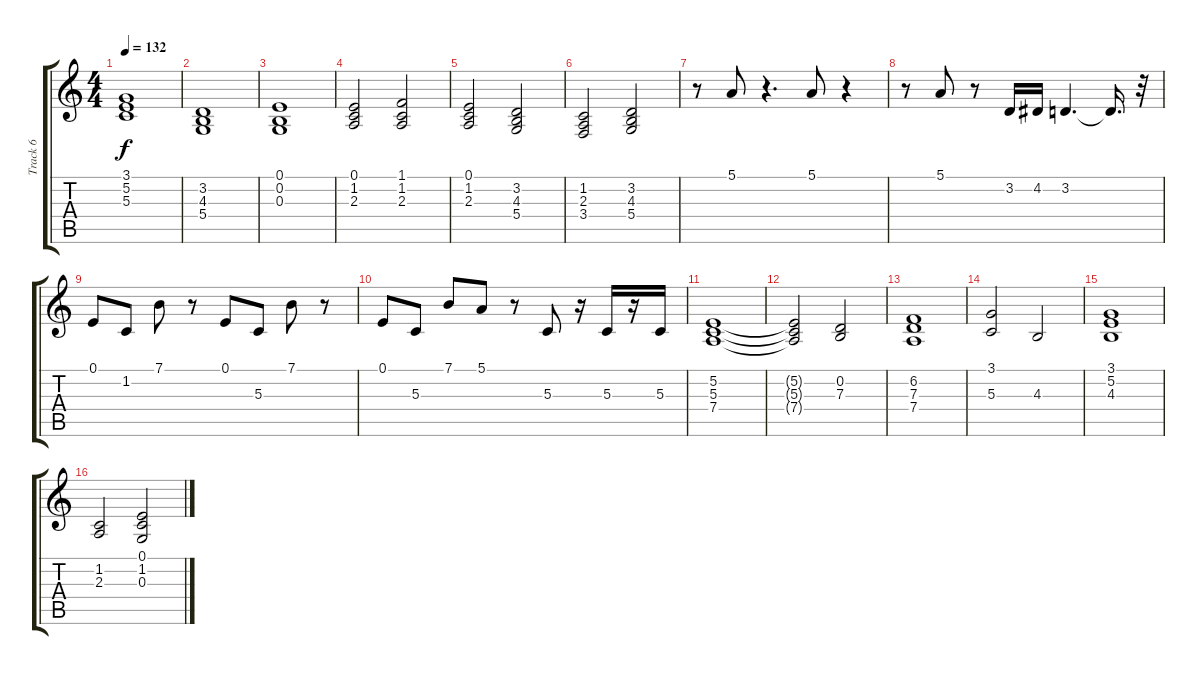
\track ("Track 6" "Track 6") {instrument stringensemble2}
\staff {score tabs}
\tuning (E4 B3 G3 D3 A2 E2) {hide}
\ts (4 4)
\tempo 132
\clef g2
\ks c
(3.1 5.2 5.3).1{dy f} |
(3.2 4.3 5.4).1 |
(0.1 0.2 0.3).1 |
(0.1 1.2 2.3).2 (1.1 1.2 2.3).2 |
(0.1 1.2 2.3).2 (3.2 4.3 5.4).2 |
(1.2 2.3 3.4).2 (3.2 4.3 5.4).2 |
r.8 5.1.8 r.4{d} 5.1.8 r.4 |
r.8 5.1.8 r.8 3.2.16 4.2.16 3.2.4{d} 3.2{t}.16{d} r.32 |
0.1.8 1.2.8 7.1.8 r.8 0.1.8 5.3.8 7.1.8 r.8 |
0.1.8 5.3.8 7.1.8 5.1.8 r.8 5.3.8 r.16 5.3.16 r.16 5.3.16 |
(5.2 5.3 7.4).1 |
(5.2{t} 5.3{t} 7.4{t}).2 (0.2 7.3).2 |
(6.2 7.3 7.4).1 |
(3.1 5.3).2 4.3.2 |
(3.1 5.2 4.3).1 |
(1.2 2.3).2 (0.1 1.2 0.3).2
